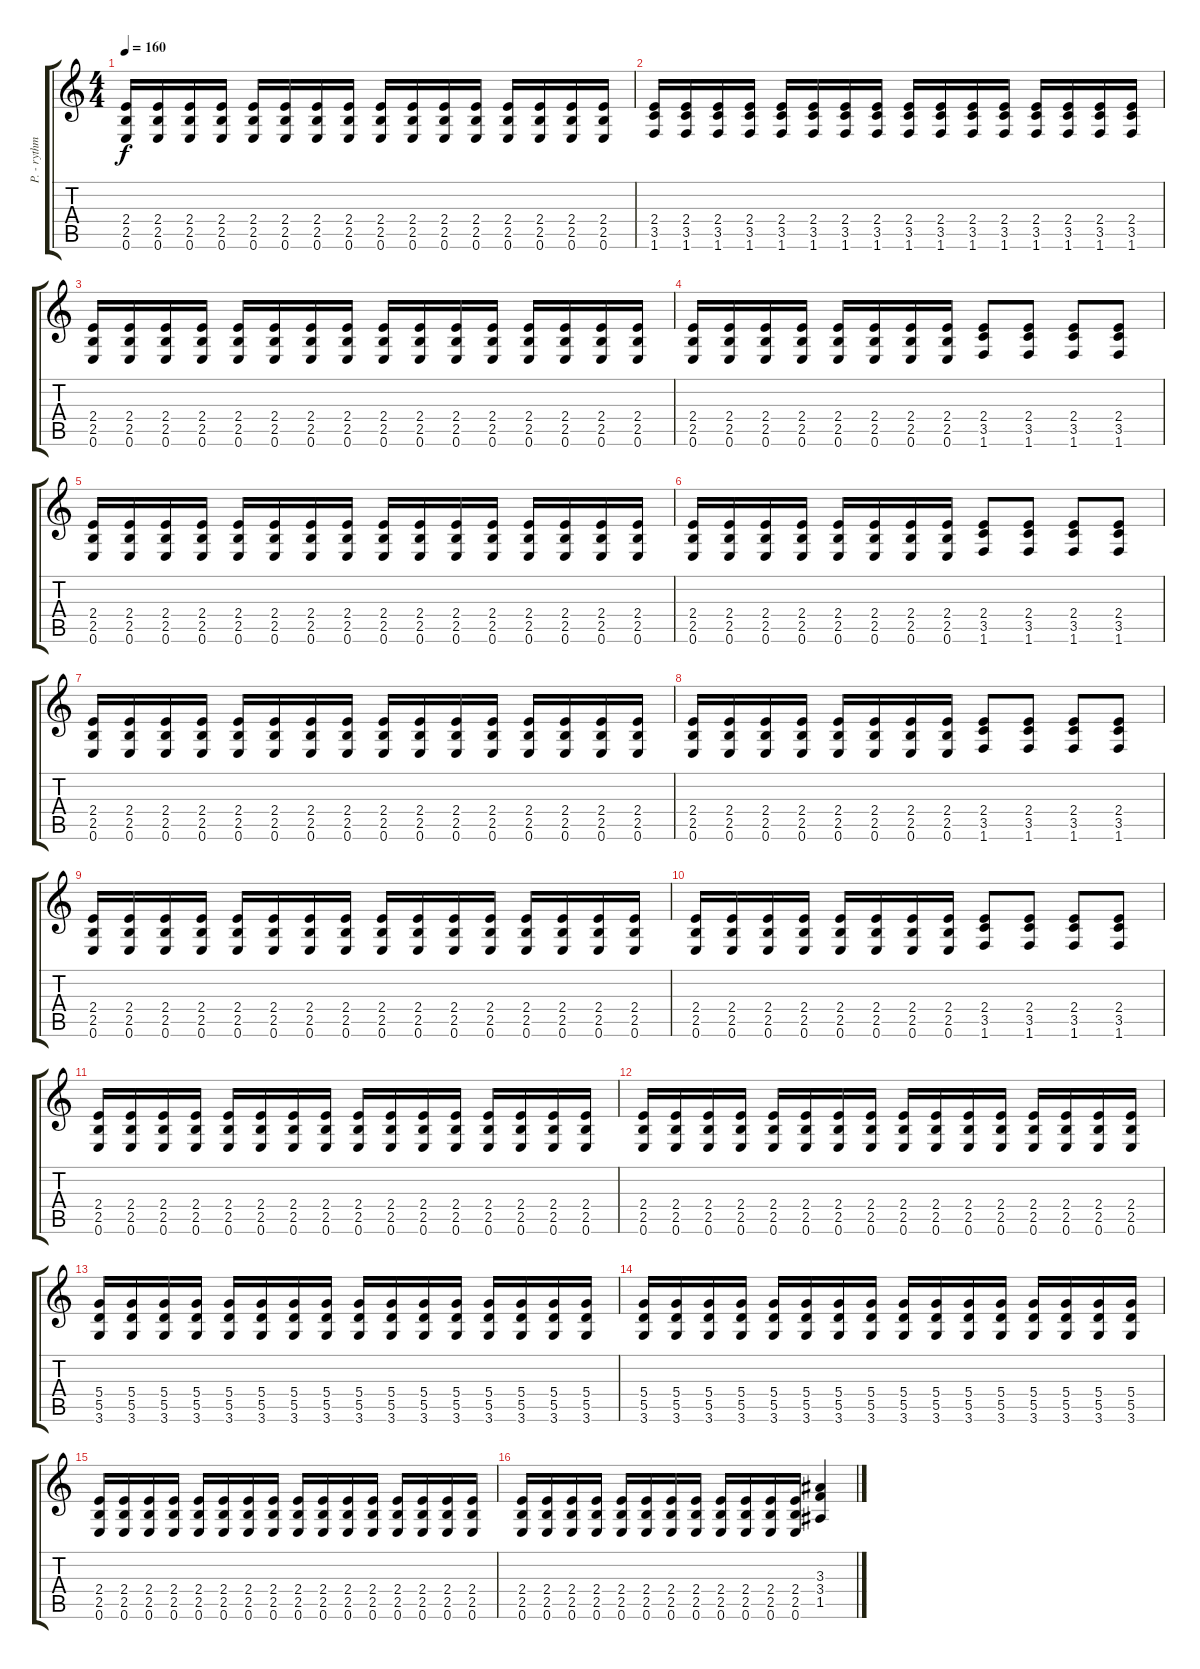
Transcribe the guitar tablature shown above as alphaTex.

\track ("P. - rythm guitar" "P. - rythm") {instrument distortionguitar}
\staff {score tabs}
\tuning (E4 B3 G3 D3 A2 E2) {hide}
\ts (4 4)
\tempo 160
\clef g2
\ks c
(2.4 2.5 0.6).16{dy f} (2.4 2.5 0.6).16 (2.4 2.5 0.6).16 (2.4 2.5 0.6).16 (2.4 2.5 0.6).16 (2.4 2.5 0.6).16 (2.4 2.5 0.6).16 (2.4 2.5 0.6).16 (2.4 2.5 0.6).16 (2.4 2.5 0.6).16 (2.4 2.5 0.6).16 (2.4 2.5 0.6).16 (2.4 2.5 0.6).16 (2.4 2.5 0.6).16 (2.4 2.5 0.6).16 (2.4 2.5 0.6).16 |
(2.4 3.5 1.6).16 (2.4 3.5 1.6).16 (2.4 3.5 1.6).16 (2.4 3.5 1.6).16 (2.4 3.5 1.6).16 (2.4 3.5 1.6).16 (2.4 3.5 1.6).16 (2.4 3.5 1.6).16 (2.4 3.5 1.6).16 (2.4 3.5 1.6).16 (2.4 3.5 1.6).16 (2.4 3.5 1.6).16 (2.4 3.5 1.6).16 (2.4 3.5 1.6).16 (2.4 3.5 1.6).16 (2.4 3.5 1.6).16 |
(2.4 2.5 0.6).16 (2.4 2.5 0.6).16 (2.4 2.5 0.6).16 (2.4 2.5 0.6).16 (2.4 2.5 0.6).16 (2.4 2.5 0.6).16 (2.4 2.5 0.6).16 (2.4 2.5 0.6).16 (2.4 2.5 0.6).16 (2.4 2.5 0.6).16 (2.4 2.5 0.6).16 (2.4 2.5 0.6).16 (2.4 2.5 0.6).16 (2.4 2.5 0.6).16 (2.4 2.5 0.6).16 (2.4 2.5 0.6).16 |
(2.4 2.5 0.6).16 (2.4 2.5 0.6).16 (2.4 2.5 0.6).16 (2.4 2.5 0.6).16 (2.4 2.5 0.6).16 (2.4 2.5 0.6).16 (2.4 2.5 0.6).16 (2.4 2.5 0.6).16 (2.4 3.5 1.6).8 (2.4 3.5 1.6).8 (2.4 3.5 1.6).8 (2.4 3.5 1.6).8 |
(2.4 2.5 0.6).16 (2.4 2.5 0.6).16 (2.4 2.5 0.6).16 (2.4 2.5 0.6).16 (2.4 2.5 0.6).16 (2.4 2.5 0.6).16 (2.4 2.5 0.6).16 (2.4 2.5 0.6).16 (2.4 2.5 0.6).16 (2.4 2.5 0.6).16 (2.4 2.5 0.6).16 (2.4 2.5 0.6).16 (2.4 2.5 0.6).16 (2.4 2.5 0.6).16 (2.4 2.5 0.6).16 (2.4 2.5 0.6).16 |
(2.4 2.5 0.6).16 (2.4 2.5 0.6).16 (2.4 2.5 0.6).16 (2.4 2.5 0.6).16 (2.4 2.5 0.6).16 (2.4 2.5 0.6).16 (2.4 2.5 0.6).16 (2.4 2.5 0.6).16 (2.4 3.5 1.6).8 (2.4 3.5 1.6).8 (2.4 3.5 1.6).8 (2.4 3.5 1.6).8 |
(2.4 2.5 0.6).16 (2.4 2.5 0.6).16 (2.4 2.5 0.6).16 (2.4 2.5 0.6).16 (2.4 2.5 0.6).16 (2.4 2.5 0.6).16 (2.4 2.5 0.6).16 (2.4 2.5 0.6).16 (2.4 2.5 0.6).16 (2.4 2.5 0.6).16 (2.4 2.5 0.6).16 (2.4 2.5 0.6).16 (2.4 2.5 0.6).16 (2.4 2.5 0.6).16 (2.4 2.5 0.6).16 (2.4 2.5 0.6).16 |
(2.4 2.5 0.6).16 (2.4 2.5 0.6).16 (2.4 2.5 0.6).16 (2.4 2.5 0.6).16 (2.4 2.5 0.6).16 (2.4 2.5 0.6).16 (2.4 2.5 0.6).16 (2.4 2.5 0.6).16 (2.4 3.5 1.6).8 (2.4 3.5 1.6).8 (2.4 3.5 1.6).8 (2.4 3.5 1.6).8 |
(2.4 2.5 0.6).16 (2.4 2.5 0.6).16 (2.4 2.5 0.6).16 (2.4 2.5 0.6).16 (2.4 2.5 0.6).16 (2.4 2.5 0.6).16 (2.4 2.5 0.6).16 (2.4 2.5 0.6).16 (2.4 2.5 0.6).16 (2.4 2.5 0.6).16 (2.4 2.5 0.6).16 (2.4 2.5 0.6).16 (2.4 2.5 0.6).16 (2.4 2.5 0.6).16 (2.4 2.5 0.6).16 (2.4 2.5 0.6).16 |
(2.4 2.5 0.6).16 (2.4 2.5 0.6).16 (2.4 2.5 0.6).16 (2.4 2.5 0.6).16 (2.4 2.5 0.6).16 (2.4 2.5 0.6).16 (2.4 2.5 0.6).16 (2.4 2.5 0.6).16 (2.4 3.5 1.6).8 (2.4 3.5 1.6).8 (2.4 3.5 1.6).8 (2.4 3.5 1.6).8 |
(2.4 2.5 0.6).16 (2.4 2.5 0.6).16 (2.4 2.5 0.6).16 (2.4 2.5 0.6).16 (2.4 2.5 0.6).16 (2.4 2.5 0.6).16 (2.4 2.5 0.6).16 (2.4 2.5 0.6).16 (2.4 2.5 0.6).16 (2.4 2.5 0.6).16 (2.4 2.5 0.6).16 (2.4 2.5 0.6).16 (2.4 2.5 0.6).16 (2.4 2.5 0.6).16 (2.4 2.5 0.6).16 (2.4 2.5 0.6).16 |
(2.4 2.5 0.6).16 (2.4 2.5 0.6).16 (2.4 2.5 0.6).16 (2.4 2.5 0.6).16 (2.4 2.5 0.6).16 (2.4 2.5 0.6).16 (2.4 2.5 0.6).16 (2.4 2.5 0.6).16 (2.4 2.5 0.6).16 (2.4 2.5 0.6).16 (2.4 2.5 0.6).16 (2.4 2.5 0.6).16 (2.4 2.5 0.6).16 (2.4 2.5 0.6).16 (2.4 2.5 0.6).16 (2.4 2.5 0.6).16 |
(5.4 5.5 3.6).16 (5.4 5.5 3.6).16 (5.4 5.5 3.6).16 (5.4 5.5 3.6).16 (5.4 5.5 3.6).16 (5.4 5.5 3.6).16 (5.4 5.5 3.6).16 (5.4 5.5 3.6).16 (5.4 5.5 3.6).16 (5.4 5.5 3.6).16 (5.4 5.5 3.6).16 (5.4 5.5 3.6).16 (5.4 5.5 3.6).16 (5.4 5.5 3.6).16 (5.4 5.5 3.6).16 (5.4 5.5 3.6).16 |
(5.4 5.5 3.6).16 (5.4 5.5 3.6).16 (5.4 5.5 3.6).16 (5.4 5.5 3.6).16 (5.4 5.5 3.6).16 (5.4 5.5 3.6).16 (5.4 5.5 3.6).16 (5.4 5.5 3.6).16 (5.4 5.5 3.6).16 (5.4 5.5 3.6).16 (5.4 5.5 3.6).16 (5.4 5.5 3.6).16 (5.4 5.5 3.6).16 (5.4 5.5 3.6).16 (5.4 5.5 3.6).16 (5.4 5.5 3.6).16 |
(2.4 2.5 0.6).16 (2.4 2.5 0.6).16 (2.4 2.5 0.6).16 (2.4 2.5 0.6).16 (2.4 2.5 0.6).16 (2.4 2.5 0.6).16 (2.4 2.5 0.6).16 (2.4 2.5 0.6).16 (2.4 2.5 0.6).16 (2.4 2.5 0.6).16 (2.4 2.5 0.6).16 (2.4 2.5 0.6).16 (2.4 2.5 0.6).16 (2.4 2.5 0.6).16 (2.4 2.5 0.6).16 (2.4 2.5 0.6).16 |
(2.4 2.5 0.6).16 (2.4 2.5 0.6).16 (2.4 2.5 0.6).16 (2.4 2.5 0.6).16 (2.4 2.5 0.6).16 (2.4 2.5 0.6).16 (2.4 2.5 0.6).16 (2.4 2.5 0.6).16 (2.4 2.5 0.6).16 (2.4 2.5 0.6).16 (2.4 2.5 0.6).16 (2.4 2.5 0.6).16 (3.3 3.4 1.5).4
